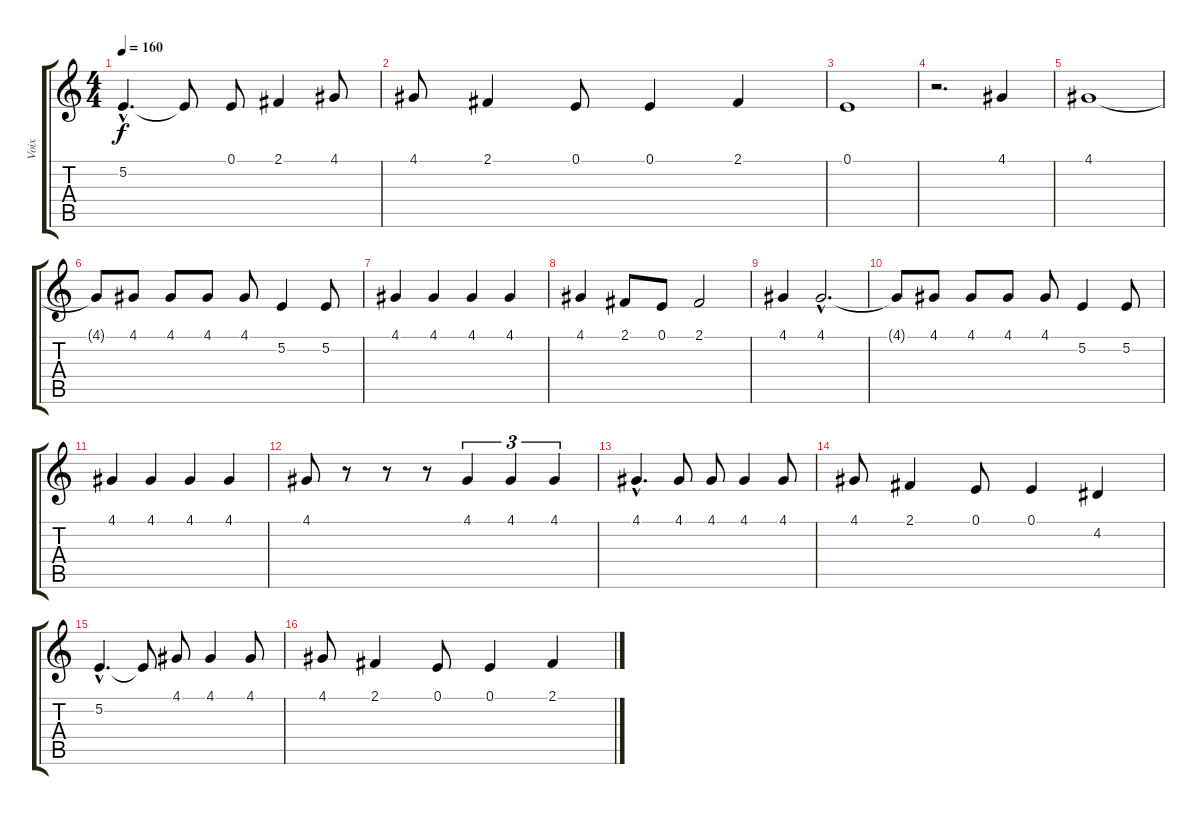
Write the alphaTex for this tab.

\track ("Voix" "Voix") {instrument lead6voice}
\staff {score tabs}
\tuning (E4 B3 G3 D3 A2 E2) {hide}
\ts (4 4)
\tempo 160
\clef g2
\ks c
5.2{hac}.4{d dy f} 5.2{t}.8 0.1.8 2.1.4 4.1.8 |
4.1.8 2.1.4 0.1.8 0.1.4 2.1.4 |
0.1.1 |
r.2{d} 4.1.4 |
4.1.1 |
4.1{t}.8 4.1.8 4.1.8 4.1.8 4.1.8 5.2.4 5.2.8 |
4.1.4 4.1.4 4.1.4 4.1.4 |
4.1.4 2.1.8 0.1.8 2.1.2 |
4.1.4 4.1{hac}.2{d} |
4.1{t}.8 4.1.8 4.1.8 4.1.8 4.1.8 5.2.4 5.2.8 |
4.1.4 4.1.4 4.1.4 4.1.4 |
4.1.8 r.8 r.8 r.8 4.1.4{tu (3 2)} 4.1.4{tu (3 2)} 4.1.4{tu (3 2)} |
4.1{hac}.4{d} 4.1.8 4.1.8 4.1.4 4.1.8 |
4.1.8 2.1.4 0.1.8 0.1.4 4.2.4 |
5.2{hac}.4{d} 5.2{t}.8 4.1.8 4.1.4 4.1.8 |
4.1.8 2.1.4 0.1.8 0.1.4 2.1.4
